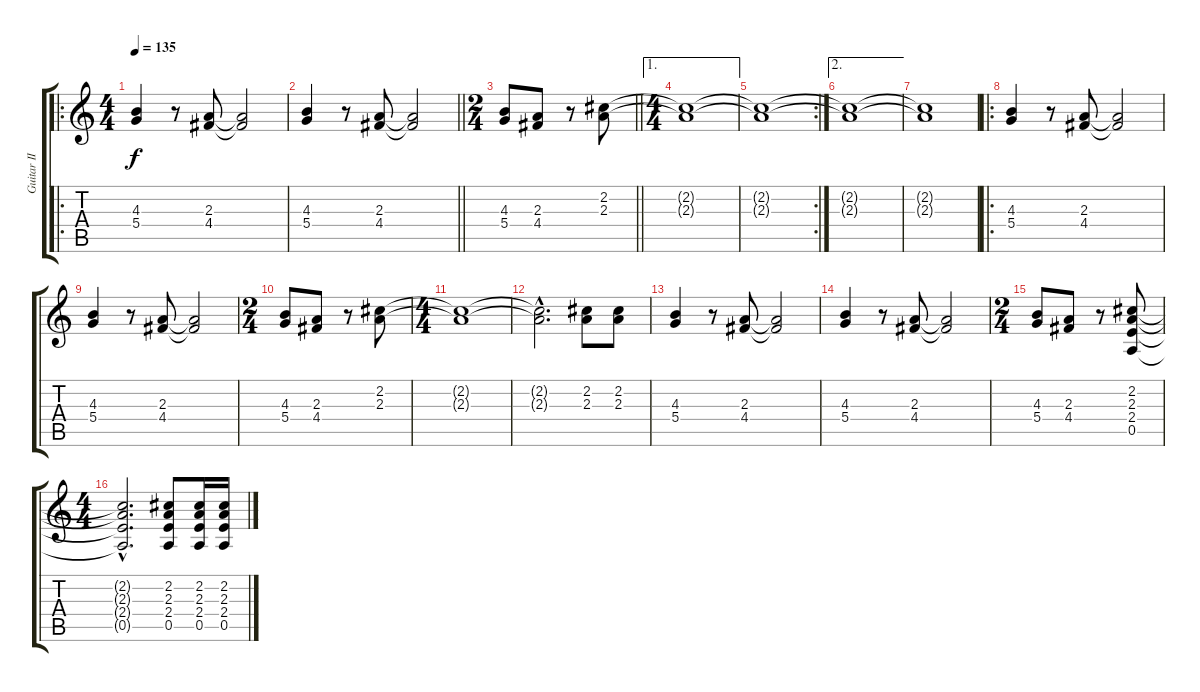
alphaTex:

\track ("Guitar II" "Guitar II") {instrument overdrivenguitar}
\staff {score tabs}
\tuning (E4 B3 G3 D3 A2 E2) {hide}
\ro
\ts (4 4)
\tempo 135
\clef g2
\ks c
(4.3 5.4).4{dy f instrument overdrivenguitar} r.8 (2.3 4.4).8 (2.3{t} 4.4{t}).2 |
\barLineRight lightlight
(4.3 5.4).4 r.8 (2.3 4.4).8 (2.3{t} 4.4{t}).2 |
\ts (2 4)
\barLineRight lightlight
(4.3 5.4).8 (2.3 4.4).8 r.8 (2.2 2.3).8 |
\ae 1
\ts (4 4)
(2.2{t} 2.3{t}).1 |
\rc 2
(2.2{t} 2.3{t}).1 |
\ae 2
(2.2{t} 2.3{t}).1 |
(2.2{t} 2.3{t}).1 |
\ro
(4.3 5.4).4 r.8 (2.3 4.4).8 (2.3{t} 4.4{t}).2 |
(4.3 5.4).4 r.8 (2.3 4.4).8 (2.3{t} 4.4{t}).2 |
\ts (2 4)
(4.3 5.4).8 (2.3 4.4).8 r.8 (2.2 2.3).8 |
\ts (4 4)
(2.2{t} 2.3{t}).1 |
(2.2{hac t} 2.3{hac t}).2{d} (2.2 2.3).8 (2.2 2.3).8 |
(4.3 5.4).4 r.8 (2.3 4.4).8 (2.3{t} 4.4{t}).2 |
(4.3 5.4).4 r.8 (2.3 4.4).8 (2.3{t} 4.4{t}).2 |
\ts (2 4)
(4.3 5.4).8 (2.3 4.4).8 r.8 (2.2 2.3 2.4 0.5).8 |
\ts (4 4)
(2.2{hac t} 2.3{hac t} 2.4{hac t} 0.5{hac t}).2{d} (2.2 2.3 2.4 0.5).8 (2.2 2.3 2.4 0.5).16 (2.2 2.3 2.4 0.5).16
